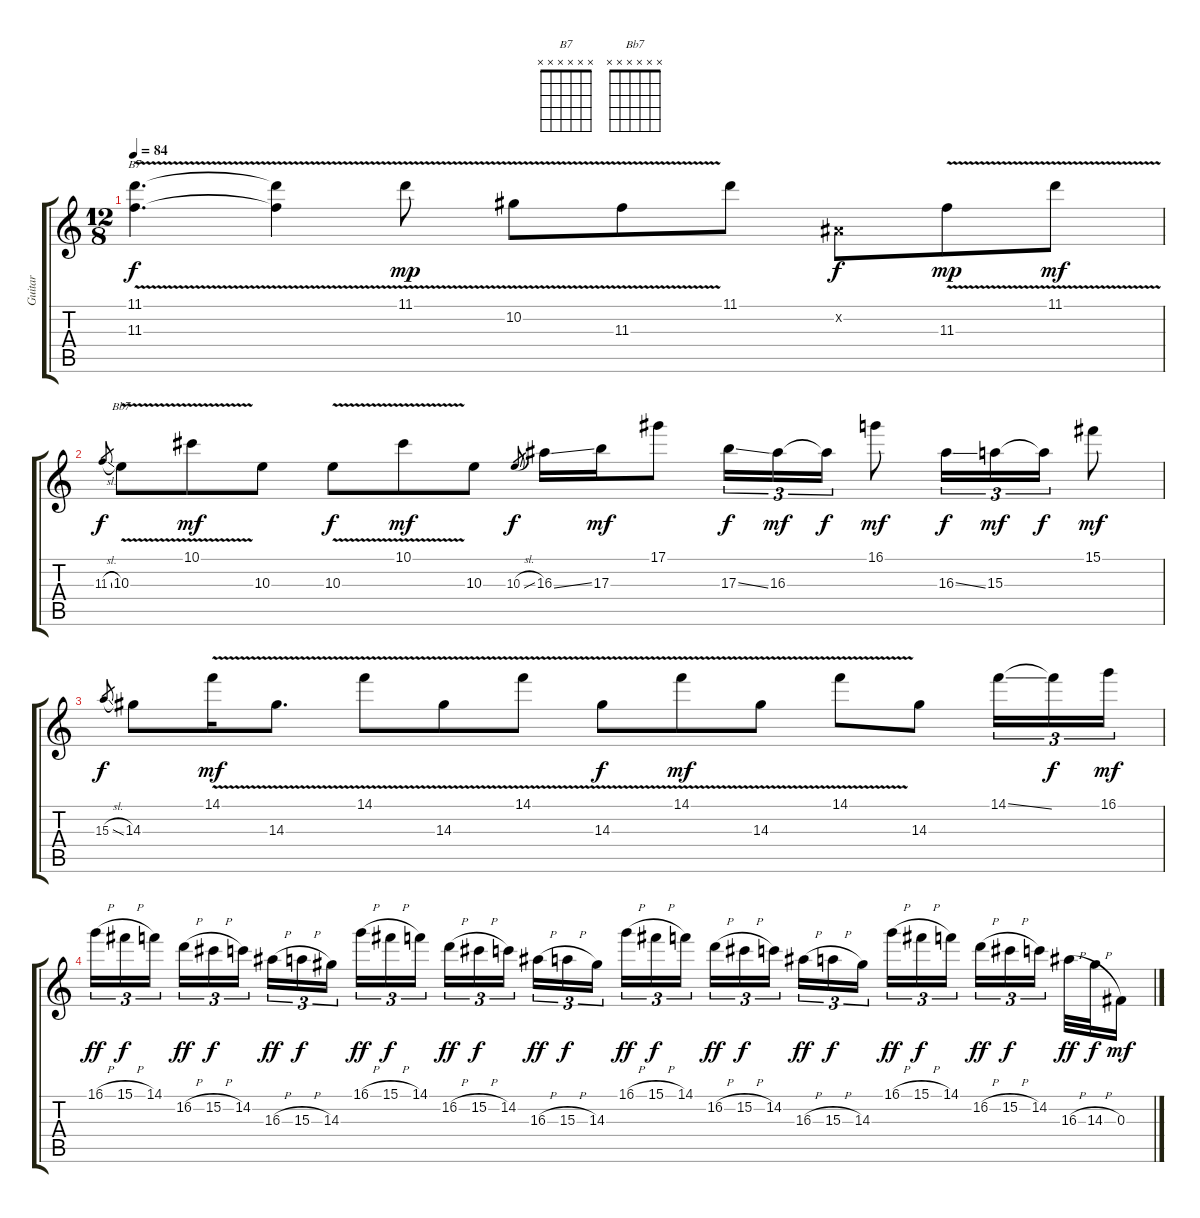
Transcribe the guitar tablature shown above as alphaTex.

\track ("Guitar" "Guitar") {instrument overdrivenguitar}
\staff {score tabs}
\tuning (Eb4 Bb3 Gb3 Db3 Ab2 Eb2) {hide}
\chord ("B7" x x x x x x)
\chord ("Bb7" x x x x x x)
\ts (12 8)
\tempo 84
\clef g2
\ks c
(11.1{v} 11.3{v}).4{d ch "B7" dy f} (11.1{t} 11.3{t}).4 11.1{v}.8{dy mp} 10.2{v}.8 11.3{v}.8 11.1.8 0.2{x}.8{dy f} 11.3{v}.8{dy mp} 11.1{v}.8{dy mf} |
11.3{sl}.8{gr dy f} 10.3{v}.8{ch "Bb7"} 10.1{v}.8{dy mf} 10.3.8 10.3{v}.8{dy f} 10.1{v}.8{dy mf} 10.3.8 10.3{sl}.8{gr dy f} 16.3{ss}.16 17.3.16{dy mf} 17.1.8 17.3{ss}.16{tu (3 2) dy f} 16.3.16{tu (3 2) dy mf} 16.3{t}.16{tu (3 2) dy f} 16.1.8{dy mf} 16.3{ss}.16{tu (3 2) dy f} 15.3.16{tu (3 2) dy mf} 15.3{t}.16{tu (3 2) dy f} 15.1.8{dy mf} |
15.3{sl}.8{gr dy f} 14.3.8 14.1{v}.16{dy mf} 14.3{v}.8{d} 14.1{v}.8 14.3{v}.8 14.1{v}.8 14.3{v}.8{dy f} 14.1{v}.8{dy mf} 14.3{v}.8 14.1{v}.8 14.3.8 14.1{ss}.16{tu (3 2)} 14.1{t}.16{tu (3 2) dy f} 16.1.16{tu (3 2) dy mf} |
16.1{h}.16{tu (3 2) dy ff} 15.1{h}.16{tu (3 2) dy f} 14.1.16{tu (3 2) beam splitsecondary} 16.2{h}.16{tu (3 2) dy ff} 15.2{h}.16{tu (3 2) dy f} 14.2.16{tu (3 2) beam splitsecondary} 16.3{h}.16{tu (3 2) dy ff} 15.3{h}.16{tu (3 2) dy f} 14.3.16{tu (3 2)} 16.1{h}.16{tu (3 2) dy ff} 15.1{h}.16{tu (3 2) dy f} 14.1.16{tu (3 2) beam splitsecondary} 16.2{h}.16{tu (3 2) dy ff} 15.2{h}.16{tu (3 2) dy f} 14.2.16{tu (3 2) beam splitsecondary} 16.3{h}.16{tu (3 2) dy ff} 15.3{h}.16{tu (3 2) dy f} 14.3.16{tu (3 2)} 16.1{h}.16{tu (3 2) dy ff} 15.1{h}.16{tu (3 2) dy f} 14.1.16{tu (3 2) beam splitsecondary} 16.2{h}.16{tu (3 2) dy ff} 15.2{h}.16{tu (3 2) dy f} 14.2.16{tu (3 2) beam splitsecondary} 16.3{h}.16{tu (3 2) dy ff} 15.3{h}.16{tu (3 2) dy f} 14.3.16{tu (3 2)} 16.1{h}.16{tu (3 2) dy ff} 15.1{h}.16{tu (3 2) dy f} 14.1.16{tu (3 2) beam splitsecondary} 16.2{h}.16{tu (3 2) dy ff} 15.2{h}.16{tu (3 2) dy f} 14.2.16{tu (3 2) beam splitsecondary} 16.3{h}.32{dy ff} 14.3{h}.32{dy f} 0.3.16{dy mf}
